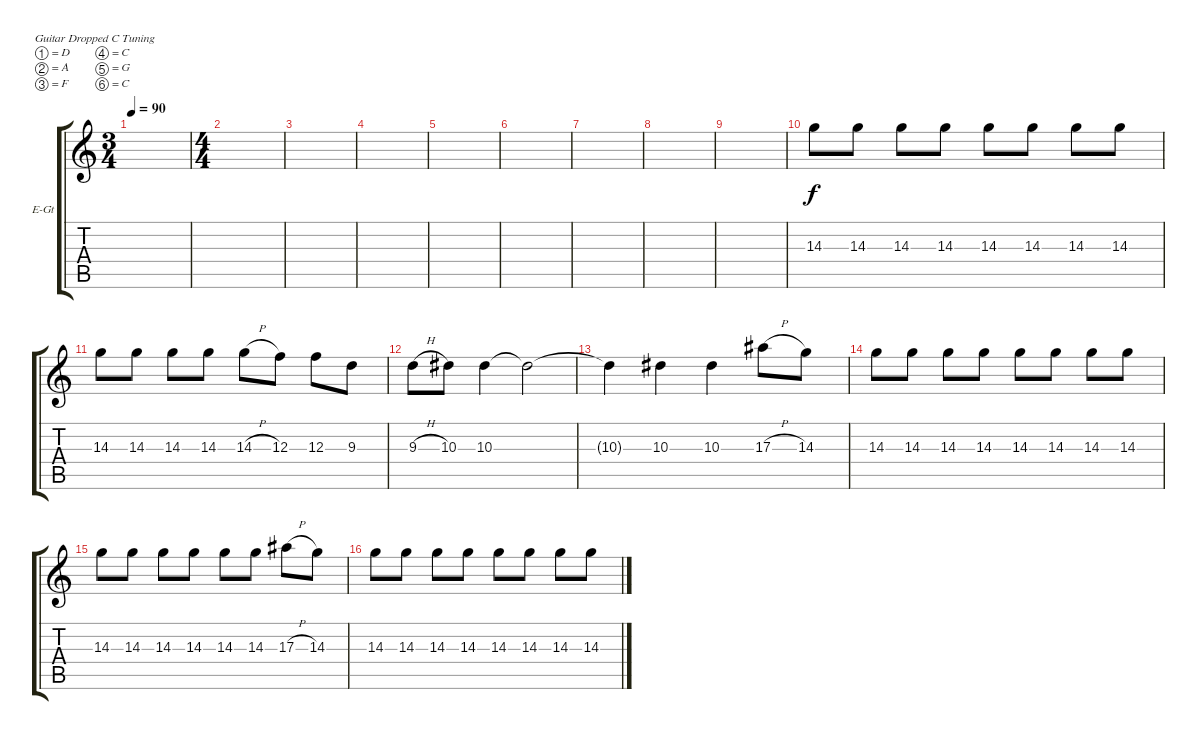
\defaultSystemsLayout 4
\bracketExtendMode groupsimilarinstruments
\firstSystemTrackNameOrientation horizontal
\otherSystemsTrackNameOrientation horizontal
\track ("Electric Guitar" "E-Gt") {instrument overdrivenguitar}
\staff {score tabs}
\tuning (D4 A3 F3 C3 G2 C2)
\ts (3 4)
\tempo 90
\clef g2
\scale
0.395904
\ks c
|
\ts (4 4)
\scale
0.395904 |
\scale
0.208191 |
\scale
0.333333 |
\scale
0.333333 |
\scale
0.333333 |
\scale
0.333333 |
\scale
0.333333 |
\scale
0.333333 |
\scale
0.333333 14.3.8 14.3.8 14.3.8 14.3.8 14.3.8 14.3.8 14.3.8 14.3.8 |
\scale
0.333333 14.3.8 14.3.8 14.3.8 14.3.8 14.3{h}.8 12.3.8 12.3.8 9.3.8 |
\scale
0.333333 9.3{h}.8 10.3.8 10.3.4 10.3{t}.2 |
\scale
0.333333 10.3{t}.4 10.3.4 10.3.4 17.3{h}.8 14.3.8 |
\scale
0.333333 14.3.8 14.3.8 14.3.8 14.3.8 14.3.8 14.3.8 14.3.8 14.3.8 |
\scale
0.333333 14.3.8 14.3.8 14.3.8 14.3.8 14.3.8 14.3.8 17.3{h}.8 14.3.8 |
14.3.8 14.3.8 14.3.8 14.3.8 14.3.8 14.3.8 14.3.8 14.3.8
